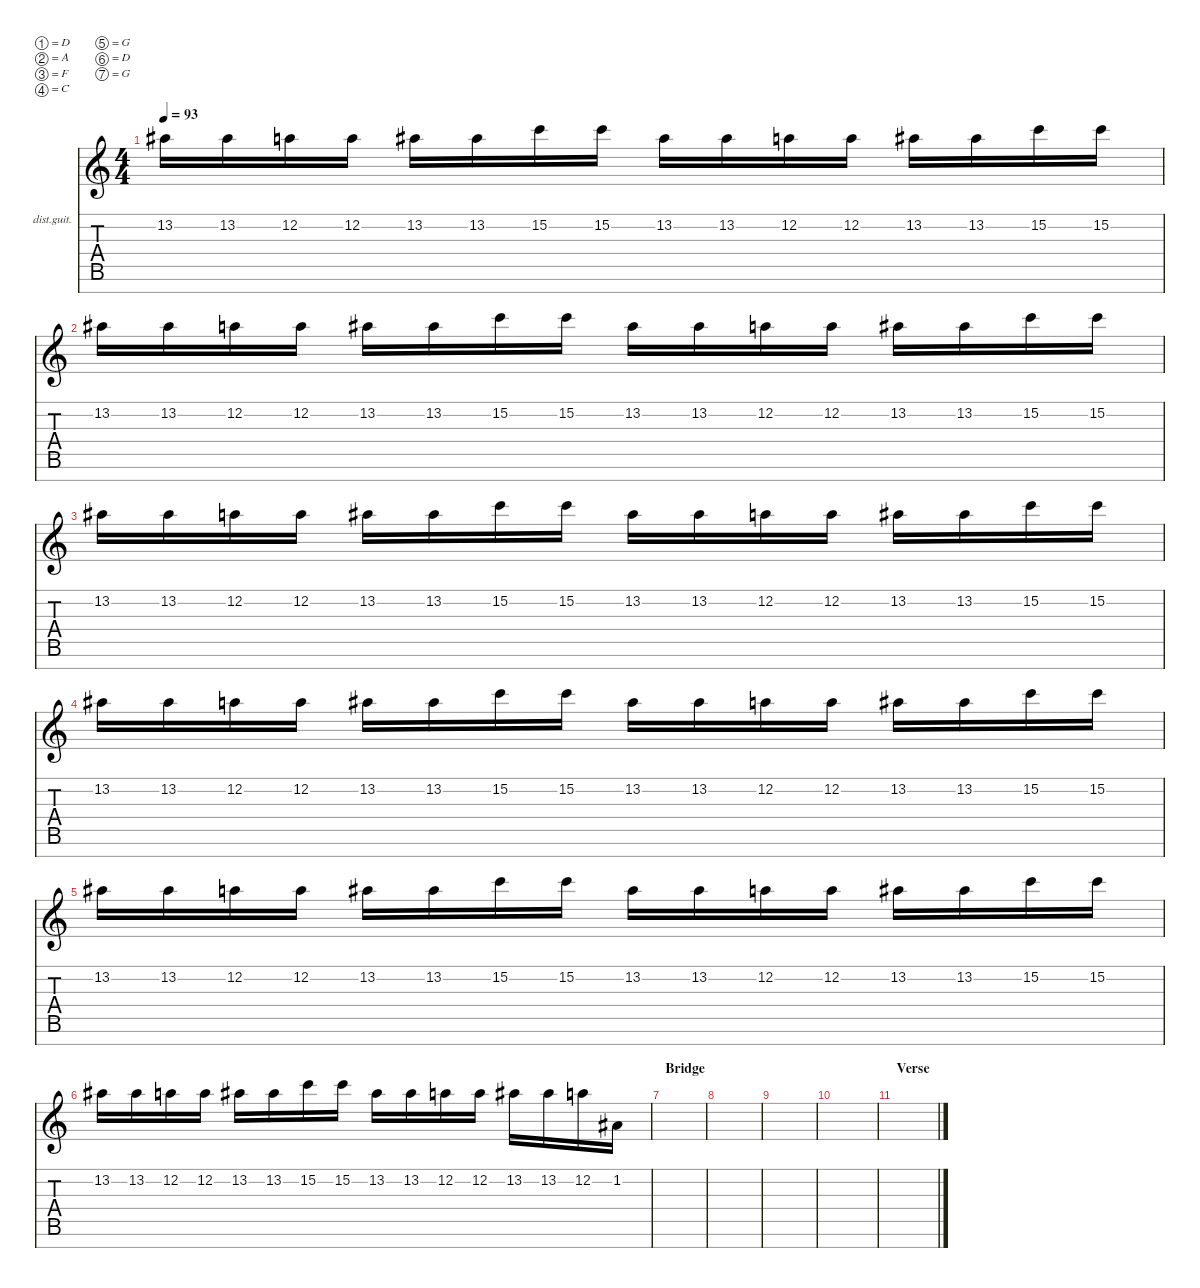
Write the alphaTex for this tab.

\defaultSystemsLayout 2
\hideDynamics
\bracketExtendMode nobrackets
\firstSystemTrackNameOrientation horizontal
\otherSystemsTrackNameOrientation horizontal
\track ("Lead" "dist.guit.") {defaultSystemsLayout 2 solo instrument distortionguitar}
\staff {score tabs}
\tuning (D4 A3 F3 C3 G2 D2 G1)
\ts (4 4)
\scale
1.0532
\tempo 93
\accidentals auto
\clef g2
\ottava regular
\simile none
\scale
1.05057
\ks c
13.2.16{dy mf instrument distortionguitar} 13.2.16 12.2.16 12.2.16 13.2.16 13.2.16 15.2.16 15.2.16 13.2.16 13.2.16 12.2.16 12.2.16 13.2.16 13.2.16 15.2.16 15.2.16 |
\scale
0.946802
\scale
0.949433 13.2.16 13.2.16 12.2.16 12.2.16 13.2.16 13.2.16 15.2.16 15.2.16 13.2.16 13.2.16 12.2.16 12.2.16 13.2.16 13.2.16 15.2.16 15.2.16 |
\scale
1.03306
\scale
1.02254 13.2.16 13.2.16 12.2.16 12.2.16 13.2.16 13.2.16 15.2.16 15.2.16 13.2.16 13.2.16 12.2.16 12.2.16 13.2.16 13.2.16 15.2.16 15.2.16 |
\scale
0.966937
\scale
0.977463 13.2.16 13.2.16 12.2.16 12.2.16 13.2.16 13.2.16 15.2.16 15.2.16 13.2.16 13.2.16 12.2.16 12.2.16 13.2.16 13.2.16 15.2.16 15.2.16 |
\scale
1.03043
\scale
1.03043 13.2.16 13.2.16 12.2.16 12.2.16 13.2.16 13.2.16 15.2.16 15.2.16 13.2.16 13.2.16 12.2.16 12.2.16 13.2.16 13.2.16 15.2.16 15.2.16 |
\scale
0.969568
\scale
0.969568 13.2.16 13.2.16 12.2.16 12.2.16 13.2.16 13.2.16 15.2.16 15.2.16 13.2.16 13.2.16 12.2.16 12.2.16 13.2.16 13.2.16 12.2.16 1.2.16 |
\section ("" "Bridge")
\scale
1.03043
\scale
1.03043 |
\scale
0.969568
\scale
0.969568 |
\scale
1.02601
\scale
1.02601 |
\scale
0.973989
\scale
0.973989 |
\section ("" "Verse")
\scale
1.03043
\scale
1.03043 |
\scale
0.969568
\scale
0.969568 |
\scale
1.03043
\scale
1.03043 |
\scale
0.969568
\scale
0.969568 |
\scale
1.03043
\scale
1.03043 |
\scale
0.969568
\scale
0.969568
